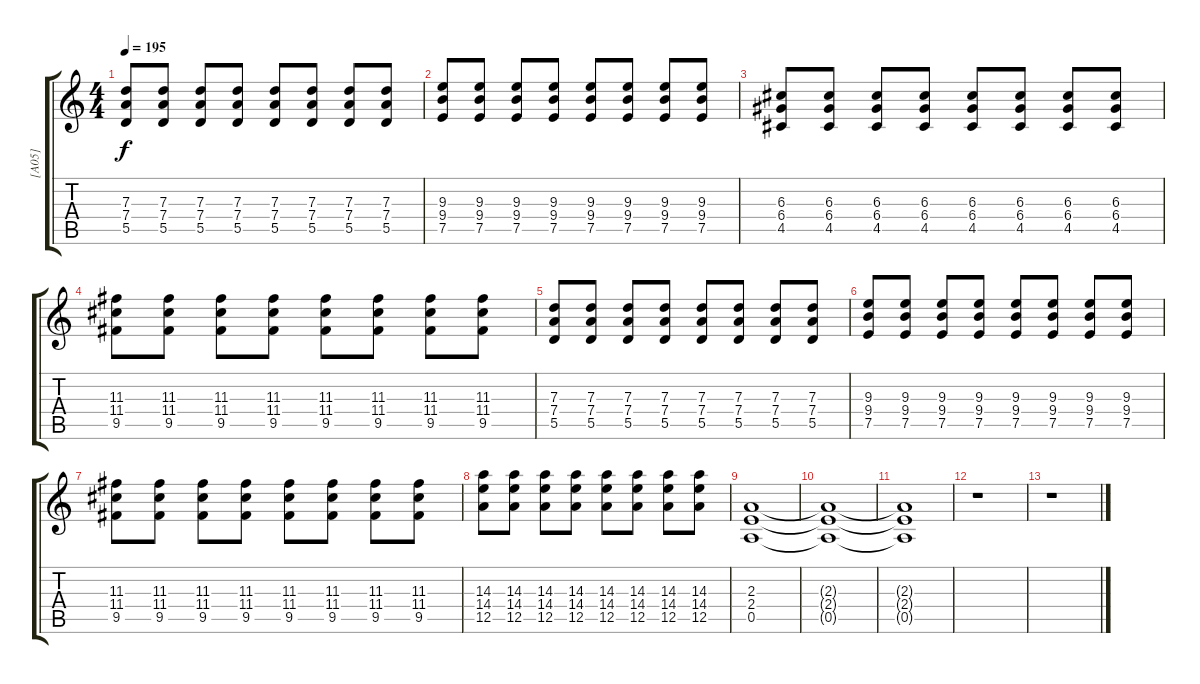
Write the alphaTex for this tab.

\track ("[A05]" "[A05]") {instrument distortionguitar}
\staff {score tabs}
\tuning (E4 B3 G3 D3 A2 E2) {hide}
\ts (4 4)
\tempo 195
\clef g2
\ks c
(7.3 7.4 5.5).8{dy f} (7.3 7.4 5.5).8 (7.3 7.4 5.5).8 (7.3 7.4 5.5).8 (7.3 7.4 5.5).8 (7.3 7.4 5.5).8 (7.3 7.4 5.5).8 (7.3 7.4 5.5).8 |
(9.3 9.4 7.5).8 (9.3 9.4 7.5).8 (9.3 9.4 7.5).8 (9.3 9.4 7.5).8 (9.3 9.4 7.5).8 (9.3 9.4 7.5).8 (9.3 9.4 7.5).8 (9.3 9.4 7.5).8 |
(6.3 6.4 4.5).8 (6.3 6.4 4.5).8 (6.3 6.4 4.5).8 (6.3 6.4 4.5).8 (6.3 6.4 4.5).8 (6.3 6.4 4.5).8 (6.3 6.4 4.5).8 (6.3 6.4 4.5).8 |
(11.3 11.4 9.5).8 (11.3 11.4 9.5).8 (11.3 11.4 9.5).8 (11.3 11.4 9.5).8 (11.3 11.4 9.5).8 (11.3 11.4 9.5).8 (11.3 11.4 9.5).8 (11.3 11.4 9.5).8 |
(7.3 7.4 5.5).8 (7.3 7.4 5.5).8 (7.3 7.4 5.5).8 (7.3 7.4 5.5).8 (7.3 7.4 5.5).8 (7.3 7.4 5.5).8 (7.3 7.4 5.5).8 (7.3 7.4 5.5).8 |
(9.3 9.4 7.5).8 (9.3 9.4 7.5).8 (9.3 9.4 7.5).8 (9.3 9.4 7.5).8 (9.3 9.4 7.5).8 (9.3 9.4 7.5).8 (9.3 9.4 7.5).8 (9.3 9.4 7.5).8 |
(11.3 11.4 9.5).8 (11.3 11.4 9.5).8 (11.3 11.4 9.5).8 (11.3 11.4 9.5).8 (11.3 11.4 9.5).8 (11.3 11.4 9.5).8 (11.3 11.4 9.5).8 (11.3 11.4 9.5).8 |
(14.3 14.4 12.5).8 (14.3 14.4 12.5).8 (14.3 14.4 12.5).8 (14.3 14.4 12.5).8 (14.3 14.4 12.5).8 (14.3 14.4 12.5).8 (14.3 14.4 12.5).8 (14.3 14.4 12.5).8 |
(2.3 2.4 0.5).1 |
(2.3{t} 2.4{t} 0.5{t}).1 |
(2.3{t} 2.4{t} 0.5{t}).1 |
r.1 |
r.1
